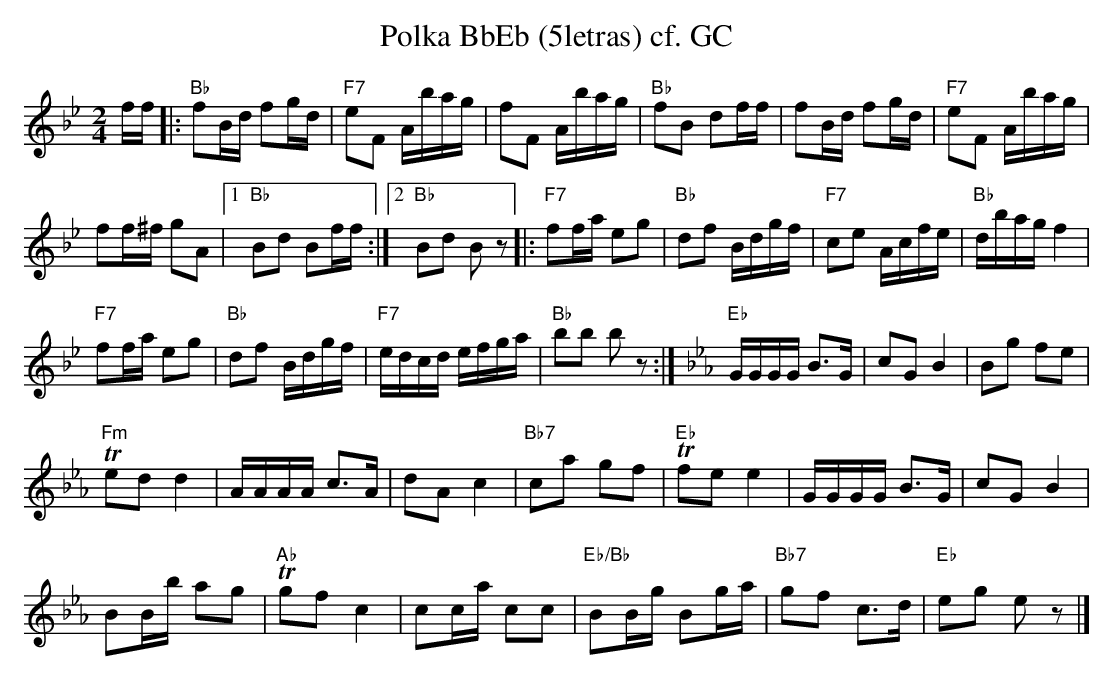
X:1
T:Polka BbEb (5letras) cf. GC
M:2/4
L:1/16
K:Bbmaj%%MIDI gchordon
ff |: "Bb"f2Bd f2gd | "F7"e2F2 Abag | f2F2 Abag | "Bb"f2B2 d2ff | f2Bd f2gd | "F7"e2F2 Abag |
f2f^f g2A2 |1 "Bb"B2d2 B2ff :|2 "Bb"B2d2 B2z2 |: "F7"f2fa e2g2 | "Bb"d2f2 Bdgf | "F7"c2e2 Acfe | "Bb"dbagf4 |
"F7"f2fa e2g2 | "Bb"d2f2 Bdgf | "F7"edcd efga | "Bb"b2b2 b2z2 :| [K:Ebmaj] "Eb"GGGG B3G | c2G2B4 | B2g2 f2e2 |
"Fm"Te2d2 d4 | AAAA c3A | d2A2c4 | "Bb7"c2a2 g2f2 | "Eb"Tf2e2 e4 | GGGG B3G | c2G2B4 |
B2Bb a2g2 | "Ab"Tg2f2c4 | c2ca c2c2 | "Eb/Bb"B2Bg B2ga | "Bb7"g2f2 c3d | "Eb"e2g2 e2z2 |]
